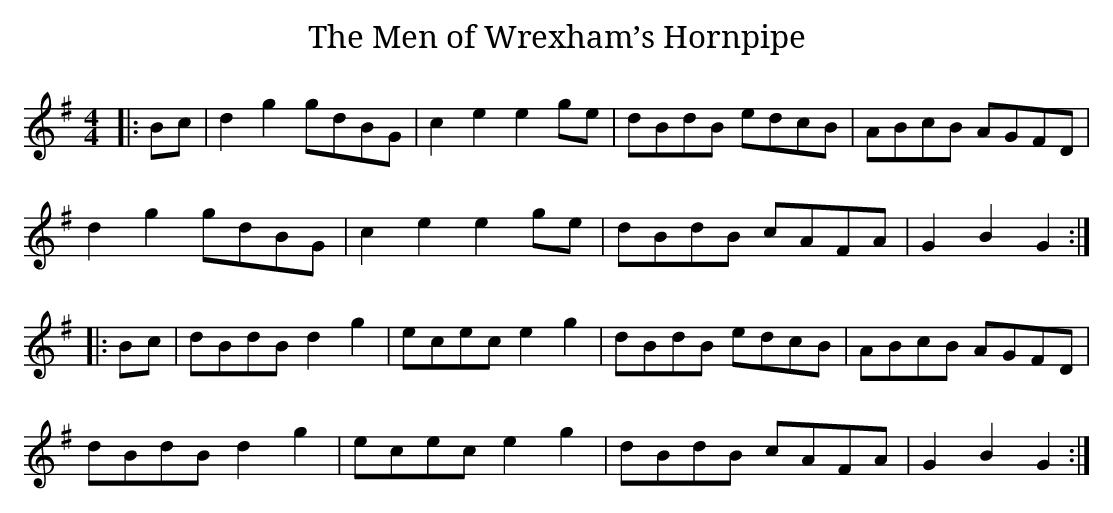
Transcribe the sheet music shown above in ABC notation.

X:1
T: Men of Wrexham’s Hornpipe, The
M: 4/4
L: 1/8
K:G
|: Bc | d2 g2 gdBG | c2 e2 e2 ge | dBdB edcB | ABcB AGFD |
d2 g2 gdBG | c2 e2 e2 ge | dBdB cAFA |G2 B2 G2 :|
|: Bc | dBdB d2 g2 | ecec e2 g2 | dBdB edcB | ABcB AGFD |
dBdB d2 g2 | ecec e2 g2 | dBdB cAFA |G2 B2 G2 :|
